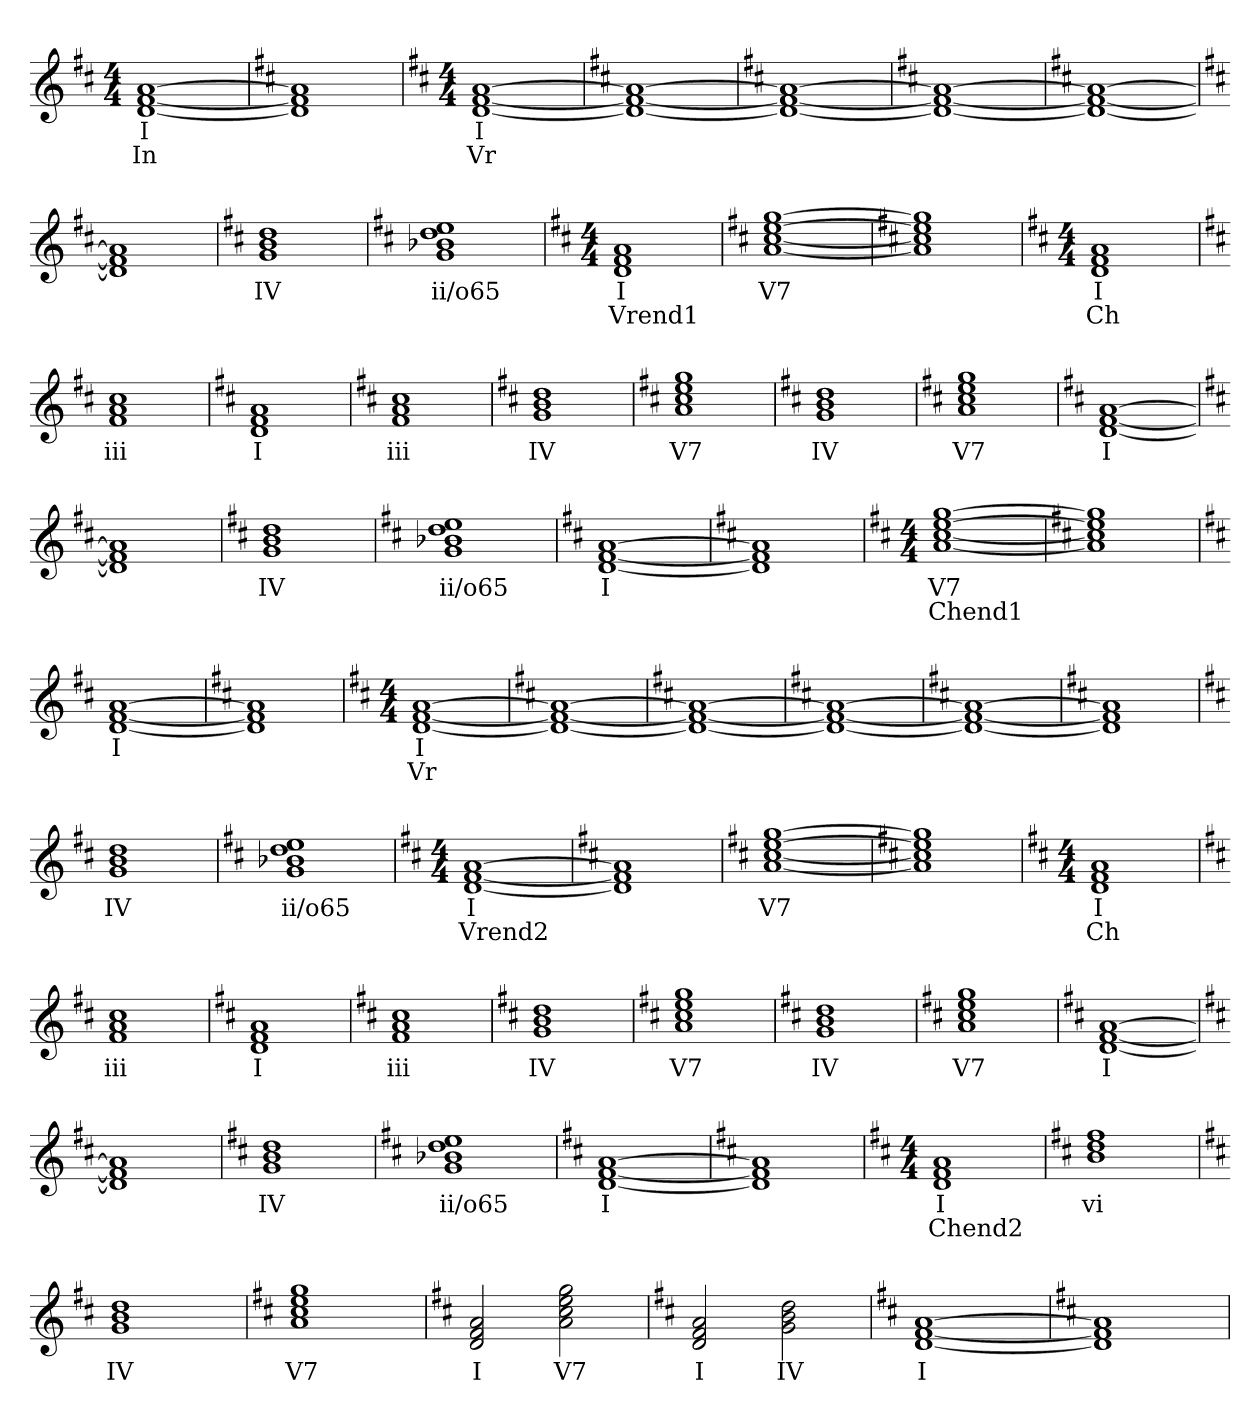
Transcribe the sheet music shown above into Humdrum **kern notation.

**kern	**text	**text
*part1	*part1	*part1
*staff1	*staff1	*staff1
*k[f#c#]	*	*
*D:	*	*
*M4/4	*	*
=	=	=
[1d [1f# [1a	I	In
=	=	=
*k[f#c#]	*	*
*D:	*	*
1d] 1f#] 1a]	.	.
=	=	=
*k[f#c#]	*	*
*D:	*	*
*M4/4	*	*
[1d [1f# [1a	I	Vr
=	=	=
*k[f#c#]	*	*
*D:	*	*
1d_ 1f#_ 1a_	.	.
=	=	=
*k[f#c#]	*	*
*D:	*	*
1d_ 1f#_ 1a_	.	.
=	=	=
*k[f#c#]	*	*
*D:	*	*
1d_ 1f#_ 1a_	.	.
=	=	=
*k[f#c#]	*	*
*D:	*	*
1d_ 1f#_ 1a_	.	.
=	=	=
*k[f#c#]	*	*
*D:	*	*
1d] 1f#] 1a]	.	.
=	=	=
*k[f#c#]	*	*
*D:	*	*
1g 1b 1dd	IV	.
=	=	=
*k[f#c#]	*	*
*D:	*	*
1g 1b-X 1dd 1ee	ii/o65	.
=	=	=
*k[f#c#]	*	*
*D:	*	*
*M4/4	*	*
1d 1f# 1a	I	Vrend1
=	=	=
*k[f#c#]	*	*
*D:	*	*
[1a [1cc# [1ee [1gg	V7	.
=	=	=
*k[f#c#]	*	*
*D:	*	*
1a] 1cc#] 1ee] 1gg]	.	.
=	=	=
*k[f#c#]	*	*
*D:	*	*
*M4/4	*	*
1d 1f# 1a	I	Ch
=	=	=
*k[f#c#]	*	*
*D:	*	*
1f# 1a 1cc#	iii	.
=	=	=
*k[f#c#]	*	*
*D:	*	*
1d 1f# 1a	I	.
=	=	=
*k[f#c#]	*	*
*D:	*	*
1f# 1a 1cc#	iii	.
=	=	=
*k[f#c#]	*	*
*D:	*	*
1g 1b 1dd	IV	.
=	=	=
*k[f#c#]	*	*
*D:	*	*
1a 1cc# 1ee 1gg	V7	.
=	=	=
*k[f#c#]	*	*
*D:	*	*
1g 1b 1dd	IV	.
=	=	=
*k[f#c#]	*	*
*D:	*	*
1a 1cc# 1ee 1gg	V7	.
=	=	=
*k[f#c#]	*	*
*D:	*	*
[1d [1f# [1a	I	.
=	=	=
*k[f#c#]	*	*
*D:	*	*
1d] 1f#] 1a]	.	.
=	=	=
*k[f#c#]	*	*
*D:	*	*
1g 1b 1dd	IV	.
=	=	=
*k[f#c#]	*	*
*D:	*	*
1g 1b-X 1dd 1ee	ii/o65	.
=	=	=
*k[f#c#]	*	*
*D:	*	*
[1d [1f# [1a	I	.
=	=	=
*k[f#c#]	*	*
*D:	*	*
1d] 1f#] 1a]	.	.
=	=	=
*k[f#c#]	*	*
*D:	*	*
*M4/4	*	*
[1a [1cc# [1ee [1gg	V7	Chend1
=	=	=
*k[f#c#]	*	*
*D:	*	*
1a] 1cc#] 1ee] 1gg]	.	.
=	=	=
*k[f#c#]	*	*
*D:	*	*
[1d [1f# [1a	I	.
=	=	=
*k[f#c#]	*	*
*D:	*	*
1d] 1f#] 1a]	.	.
=	=	=
*k[f#c#]	*	*
*D:	*	*
*M4/4	*	*
[1d [1f# [1a	I	Vr
=	=	=
*k[f#c#]	*	*
*D:	*	*
1d_ 1f#_ 1a_	.	.
=	=	=
*k[f#c#]	*	*
*D:	*	*
1d_ 1f#_ 1a_	.	.
=	=	=
*k[f#c#]	*	*
*D:	*	*
1d_ 1f#_ 1a_	.	.
=	=	=
*k[f#c#]	*	*
*D:	*	*
1d_ 1f#_ 1a_	.	.
=	=	=
*k[f#c#]	*	*
*D:	*	*
1d] 1f#] 1a]	.	.
=	=	=
*k[f#c#]	*	*
*D:	*	*
1g 1b 1dd	IV	.
=	=	=
*k[f#c#]	*	*
*D:	*	*
1g 1b-X 1dd 1ee	ii/o65	.
=	=	=
*k[f#c#]	*	*
*D:	*	*
*M4/4	*	*
[1d [1f# [1a	I	Vrend2
=	=	=
*k[f#c#]	*	*
*D:	*	*
1d] 1f#] 1a]	.	.
=	=	=
*k[f#c#]	*	*
*D:	*	*
[1a [1cc# [1ee [1gg	V7	.
=	=	=
*k[f#c#]	*	*
*D:	*	*
1a] 1cc#] 1ee] 1gg]	.	.
=	=	=
*k[f#c#]	*	*
*D:	*	*
*M4/4	*	*
1d 1f# 1a	I	Ch
=	=	=
*k[f#c#]	*	*
*D:	*	*
1f# 1a 1cc#	iii	.
=	=	=
*k[f#c#]	*	*
*D:	*	*
1d 1f# 1a	I	.
=	=	=
*k[f#c#]	*	*
*D:	*	*
1f# 1a 1cc#	iii	.
=	=	=
*k[f#c#]	*	*
*D:	*	*
1g 1b 1dd	IV	.
=	=	=
*k[f#c#]	*	*
*D:	*	*
1a 1cc# 1ee 1gg	V7	.
=	=	=
*k[f#c#]	*	*
*D:	*	*
1g 1b 1dd	IV	.
=	=	=
*k[f#c#]	*	*
*D:	*	*
1a 1cc# 1ee 1gg	V7	.
=	=	=
*k[f#c#]	*	*
*D:	*	*
[1d [1f# [1a	I	.
=	=	=
*k[f#c#]	*	*
*D:	*	*
1d] 1f#] 1a]	.	.
=	=	=
*k[f#c#]	*	*
*D:	*	*
1g 1b 1dd	IV	.
=	=	=
*k[f#c#]	*	*
*D:	*	*
1g 1b-X 1dd 1ee	ii/o65	.
=	=	=
*k[f#c#]	*	*
*D:	*	*
[1d [1f# [1a	I	.
=	=	=
*k[f#c#]	*	*
*D:	*	*
1d] 1f#] 1a]	.	.
=	=	=
*k[f#c#]	*	*
*D:	*	*
*M4/4	*	*
1d 1f# 1a	I	Chend2
=	=	=
*k[f#c#]	*	*
*D:	*	*
1b 1dd 1ff#	vi	.
=	=	=
*k[f#c#]	*	*
*D:	*	*
1g 1b 1dd	IV	.
=	=	=
*k[f#c#]	*	*
*D:	*	*
1a 1cc# 1ee 1gg	V7	.
=	=	=
*k[f#c#]	*	*
*D:	*	*
2d 2f# 2a	I	.
2a 2cc# 2ee 2gg	V7	.
=	=	=
*k[f#c#]	*	*
*D:	*	*
2d 2f# 2a	I	.
2g 2b 2dd	IV	.
=	=	=
*k[f#c#]	*	*
*D:	*	*
[1d [1f# [1a	I	.
=	=	=
*k[f#c#]	*	*
*D:	*	*
1d] 1f#] 1a]	.	.
=	=	=
*-	*-	*-
